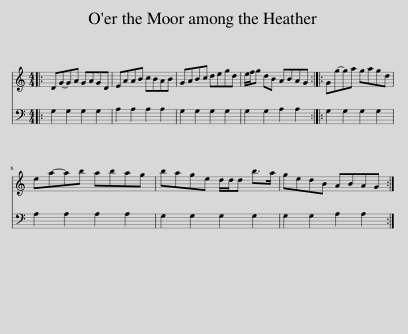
X:1
%%score 1 2
L:1/8
M:4/4
I:linebreak $
K:C
V:1 treble
V:2 bass
V:1
|: DG-GA GAGD | EAAB cBAB | GABc degd | e/f/g dB ABAG :: Gg-ga gagd |$ %5
 ea-ab abag | bage d/d/d b>a | gedB ABAG :| %8
V:2
|: G,2 G,2 G,2 G,2 | A,2 A,2 A,2 A,2 | G,2 G,2 G,2 G,2 | G,2 G,2 A,2 A,2 :: G,2 G,2 G,2 G,2 |$ %5
 A,2 A,2 A,2 A,2 | G,2 G,2 G,2 G,2 | G,2 G,2 A,2 A,2 :| %8
